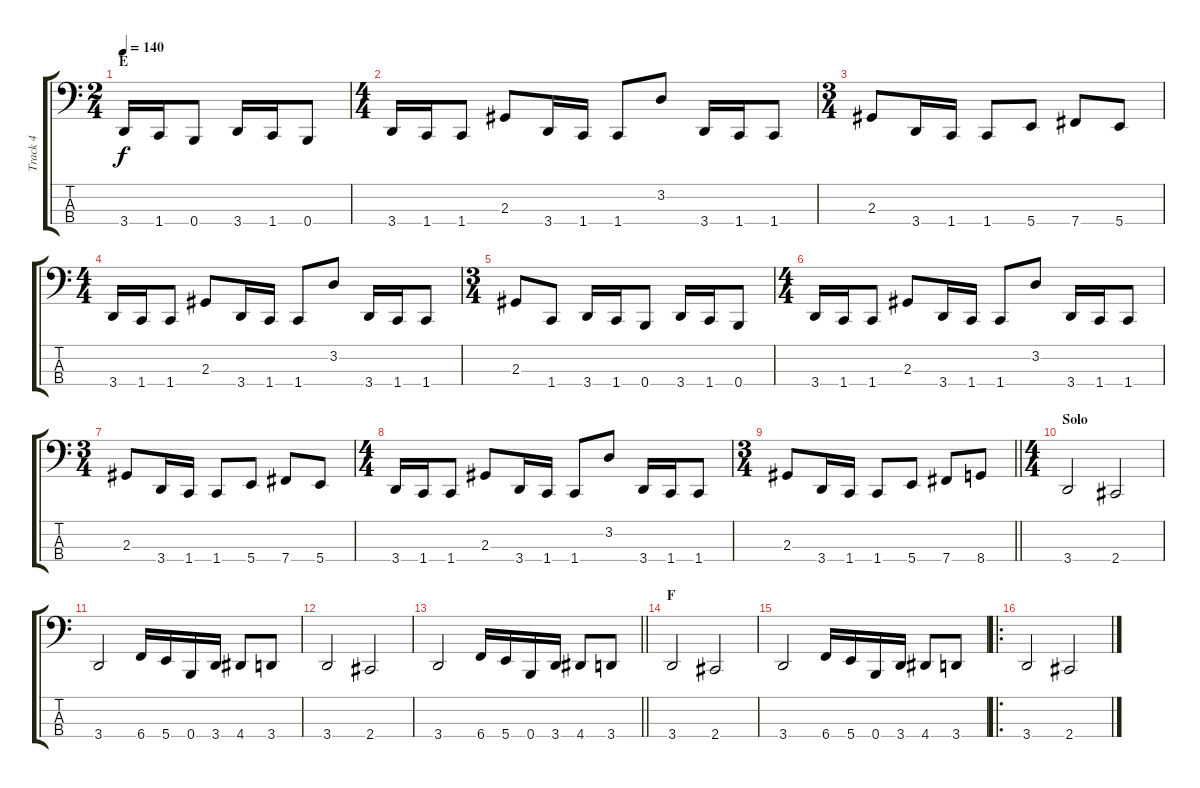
\track ("Track 4" "Track 4") {instrument electricbasspick}
\staff {score tabs}
\tuning (E2 B1 Gb1 B0) {hide}
\ts (2 4)
\section ("" "E")
\tempo 140
\clef f4
\ks c
3.4.16{dy f} 1.4.16 0.4.8 3.4.16 1.4.16 0.4.8 |
\ts (4 4)
3.4.16 1.4.16 1.4.8 2.3.8 3.4.16 1.4.16 1.4.8 3.2.8 3.4.16 1.4.16 1.4.8 |
\ts (3 4)
2.3.8 3.4.16 1.4.16 1.4.8 5.4.8 7.4.8 5.4.8 |
\ts (4 4)
3.4.16 1.4.16 1.4.8 2.3.8 3.4.16 1.4.16 1.4.8 3.2.8 3.4.16 1.4.16 1.4.8 |
\ts (3 4)
2.3.8 1.4.8 3.4.16 1.4.16 0.4.8 3.4.16 1.4.16 0.4.8 |
\ts (4 4)
3.4.16 1.4.16 1.4.8 2.3.8 3.4.16 1.4.16 1.4.8 3.2.8 3.4.16 1.4.16 1.4.8 |
\ts (3 4)
2.3.8 3.4.16 1.4.16 1.4.8 5.4.8 7.4.8 5.4.8 |
\ts (4 4)
3.4.16 1.4.16 1.4.8 2.3.8 3.4.16 1.4.16 1.4.8 3.2.8 3.4.16 1.4.16 1.4.8 |
\ts (3 4)
\barLineRight lightlight
2.3.8 3.4.16 1.4.16 1.4.8 5.4.8 7.4.8 8.4.8 |
\ts (4 4)
\section ("" "Solo")
3.4.2 2.4.2 |
3.4.2 6.4.16 5.4.16 0.4.16 3.4.16 4.4.8 3.4.8 |
3.4.2 2.4.2 |
\barLineRight lightlight
3.4.2 6.4.16 5.4.16 0.4.16 3.4.16 4.4.8 3.4.8 |
\section ("" "F")
3.4.2 2.4.2 |
3.4.2 6.4.16 5.4.16 0.4.16 3.4.16 4.4.8 3.4.8 |
\ro
3.4.2 2.4.2
